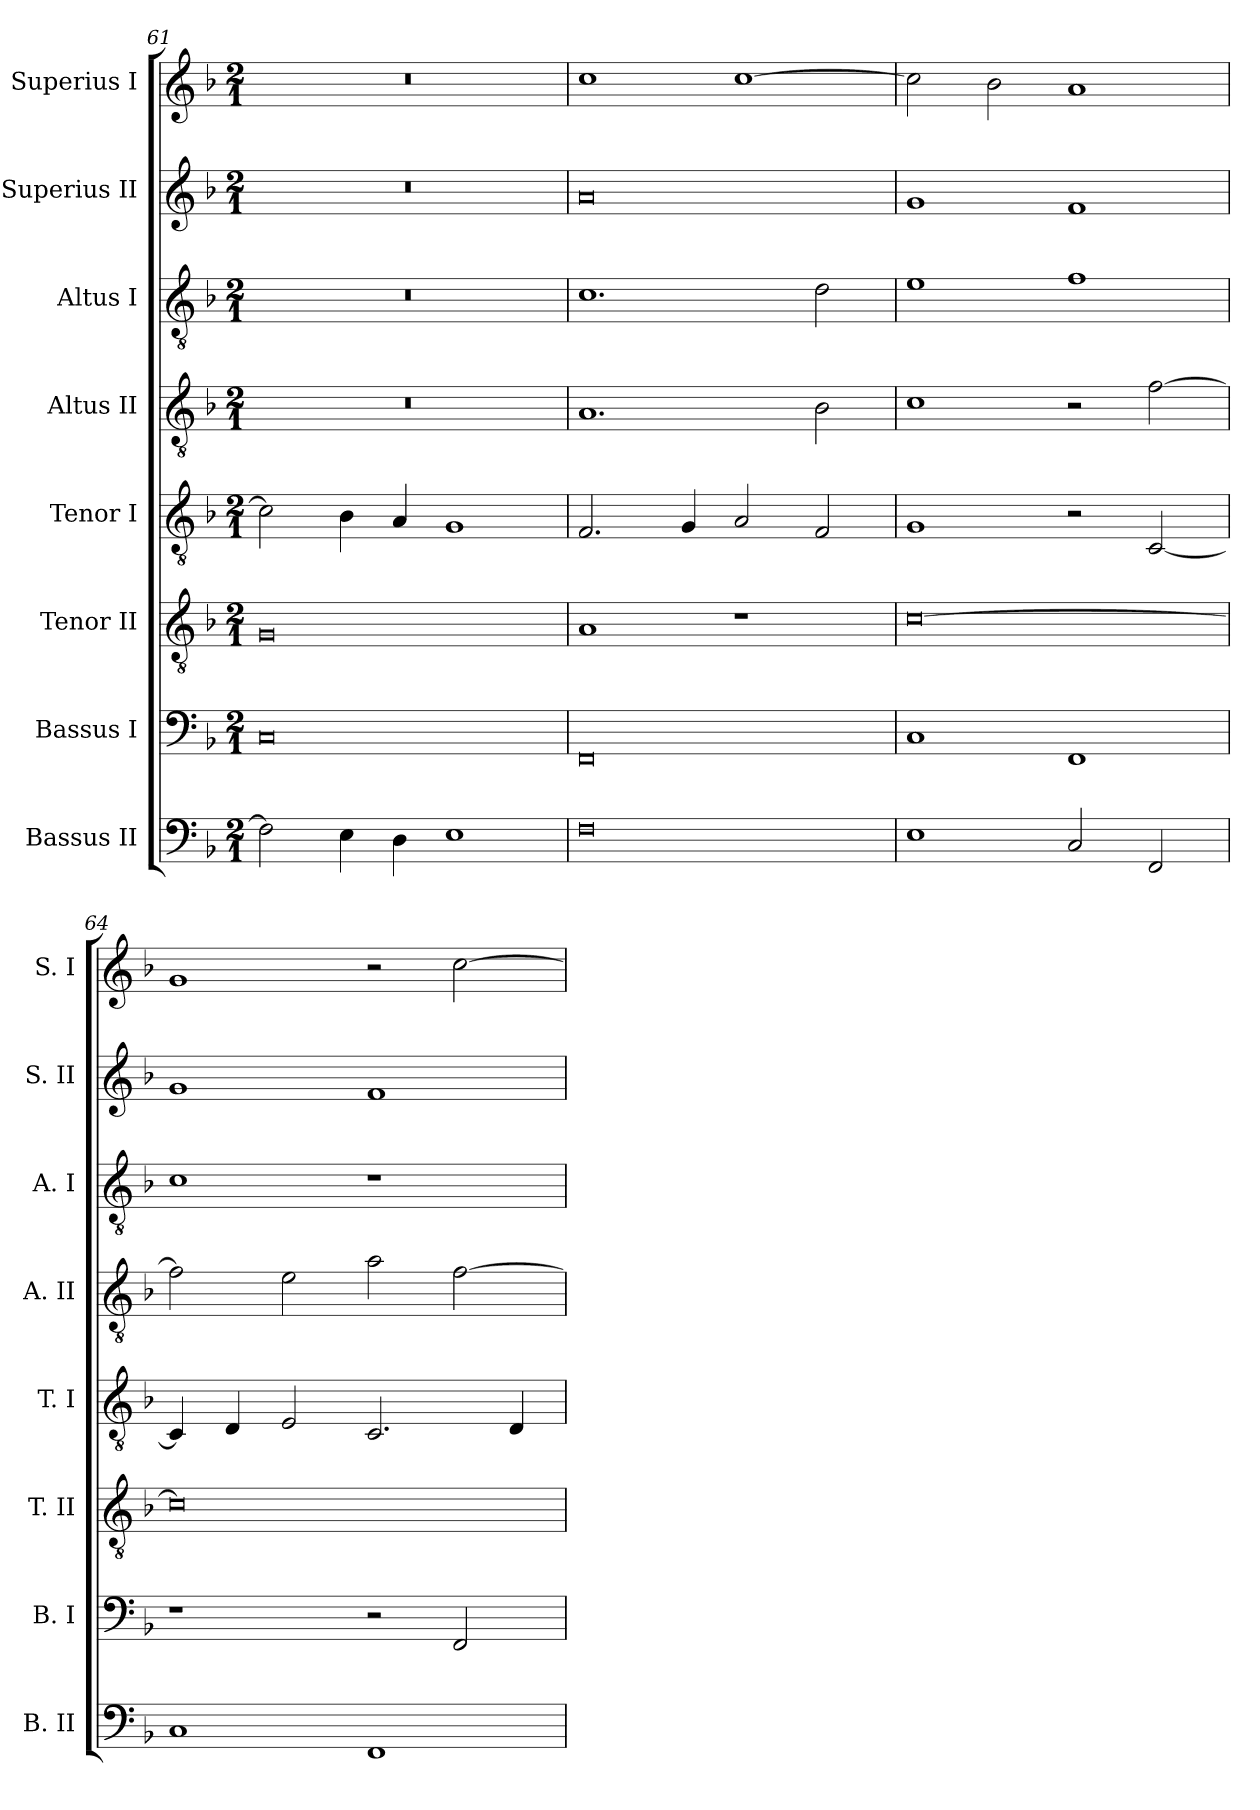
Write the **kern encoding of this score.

**kern	**kern	**kern	**kern	**kern	**kern	**kern	**kern
*part8	*part7	*part6	*part5	*part4	*part3	*part2	*part1
*staff8	*staff7	*staff6	*staff5	*staff4	*staff3	*staff2	*staff1
*I"Bassus II	*I"Bassus I	*I"Tenor II	*I"Tenor I	*I"Altus II	*I"Altus I	*I"Superius II	*I"Superius I
*I'B. II	*I'B. I	*I'T. II	*I'T. I	*I'A. II	*I'A. I	*I'S. II	*I'S. I
*clefF4	*clefF4	*clefGv2	*clefGv2	*clefGv2	*clefGv2	*clefG2	*clefG2
*k[b-]	*k[b-]	*k[b-]	*k[b-]	*k[b-]	*k[b-]	*k[b-]	*k[b-]
*F:	*F:	*F:	*F:	*F:	*F:	*F:	*F:
*M2/1	*M2/1	*M2/1	*M2/1	*M2/1	*M2/1	*M2/1	*M2/1
=61	=61	=61	=61	=61	=61	=61	=61
2F]	0C	0G	2c]	0r	0r	0r	0r
4E	.	.	4B-	.	.	.	.
4D	.	.	4A	.	.	.	.
1E	.	.	1G	.	.	.	.
=62	=62	=62	=62	=62	=62	=62	=62
0F	0FF	1A	2.F	1.A	1.c	0a	1cc
.	.	.	4G	.	.	.	.
.	.	1r	2A	.	.	.	[1cc
.	.	.	2F	2B-	2d	.	.
=63	=63	=63	=63	=63	=63	=63	=63
1E	1C	[0c	1G	1c	1e	1g	2cc]
.	.	.	.	.	.	.	2b-
2C	1FF	.	2r	2r	1f	1f	1a
2FF	.	.	[2C	[2f	.	.	.
=64	=64	=64	=64	=64	=64	=64	=64
1C	1r	0c]	4C]	2f]	1c	1g	1g
.	.	.	4D	.	.	.	.
.	.	.	2E	2e	.	.	.
1FF	2r	.	2.C	2a	1r	1f	2r
.	2FF	.	.	[2f	.	.	[2cc
.	.	.	4D	.	.	.	.
=	=	=	=	=	=	=	=
*-	*-	*-	*-	*-	*-	*-	*-
